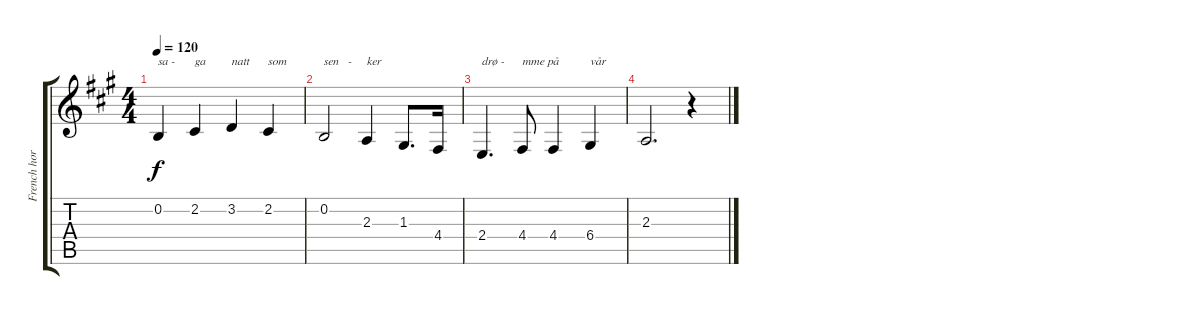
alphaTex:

\track ("French horn" "French hor") {instrument frenchhorn}
\staff {score tabs}
\tuning (E4 B3 G3 D3 A2 E2) {hide}
\ts (4 4)
\tempo 120
\clef g2
\ks f#minor
0.2.4{txt "sa -" dy f} 2.2.4{txt "ga"} 3.2.4{txt "natt"} 2.2.4{txt "som"} |
0.2.2{txt "sen   -"} 2.3.4{txt "ker"} 1.3.8{d} 4.4.16 |
2.4.4{d txt "drø -"} 4.4.8{txt "mme på"} 4.4.4 6.4.4{txt "vår"} |
2.3.2{d} r.4
